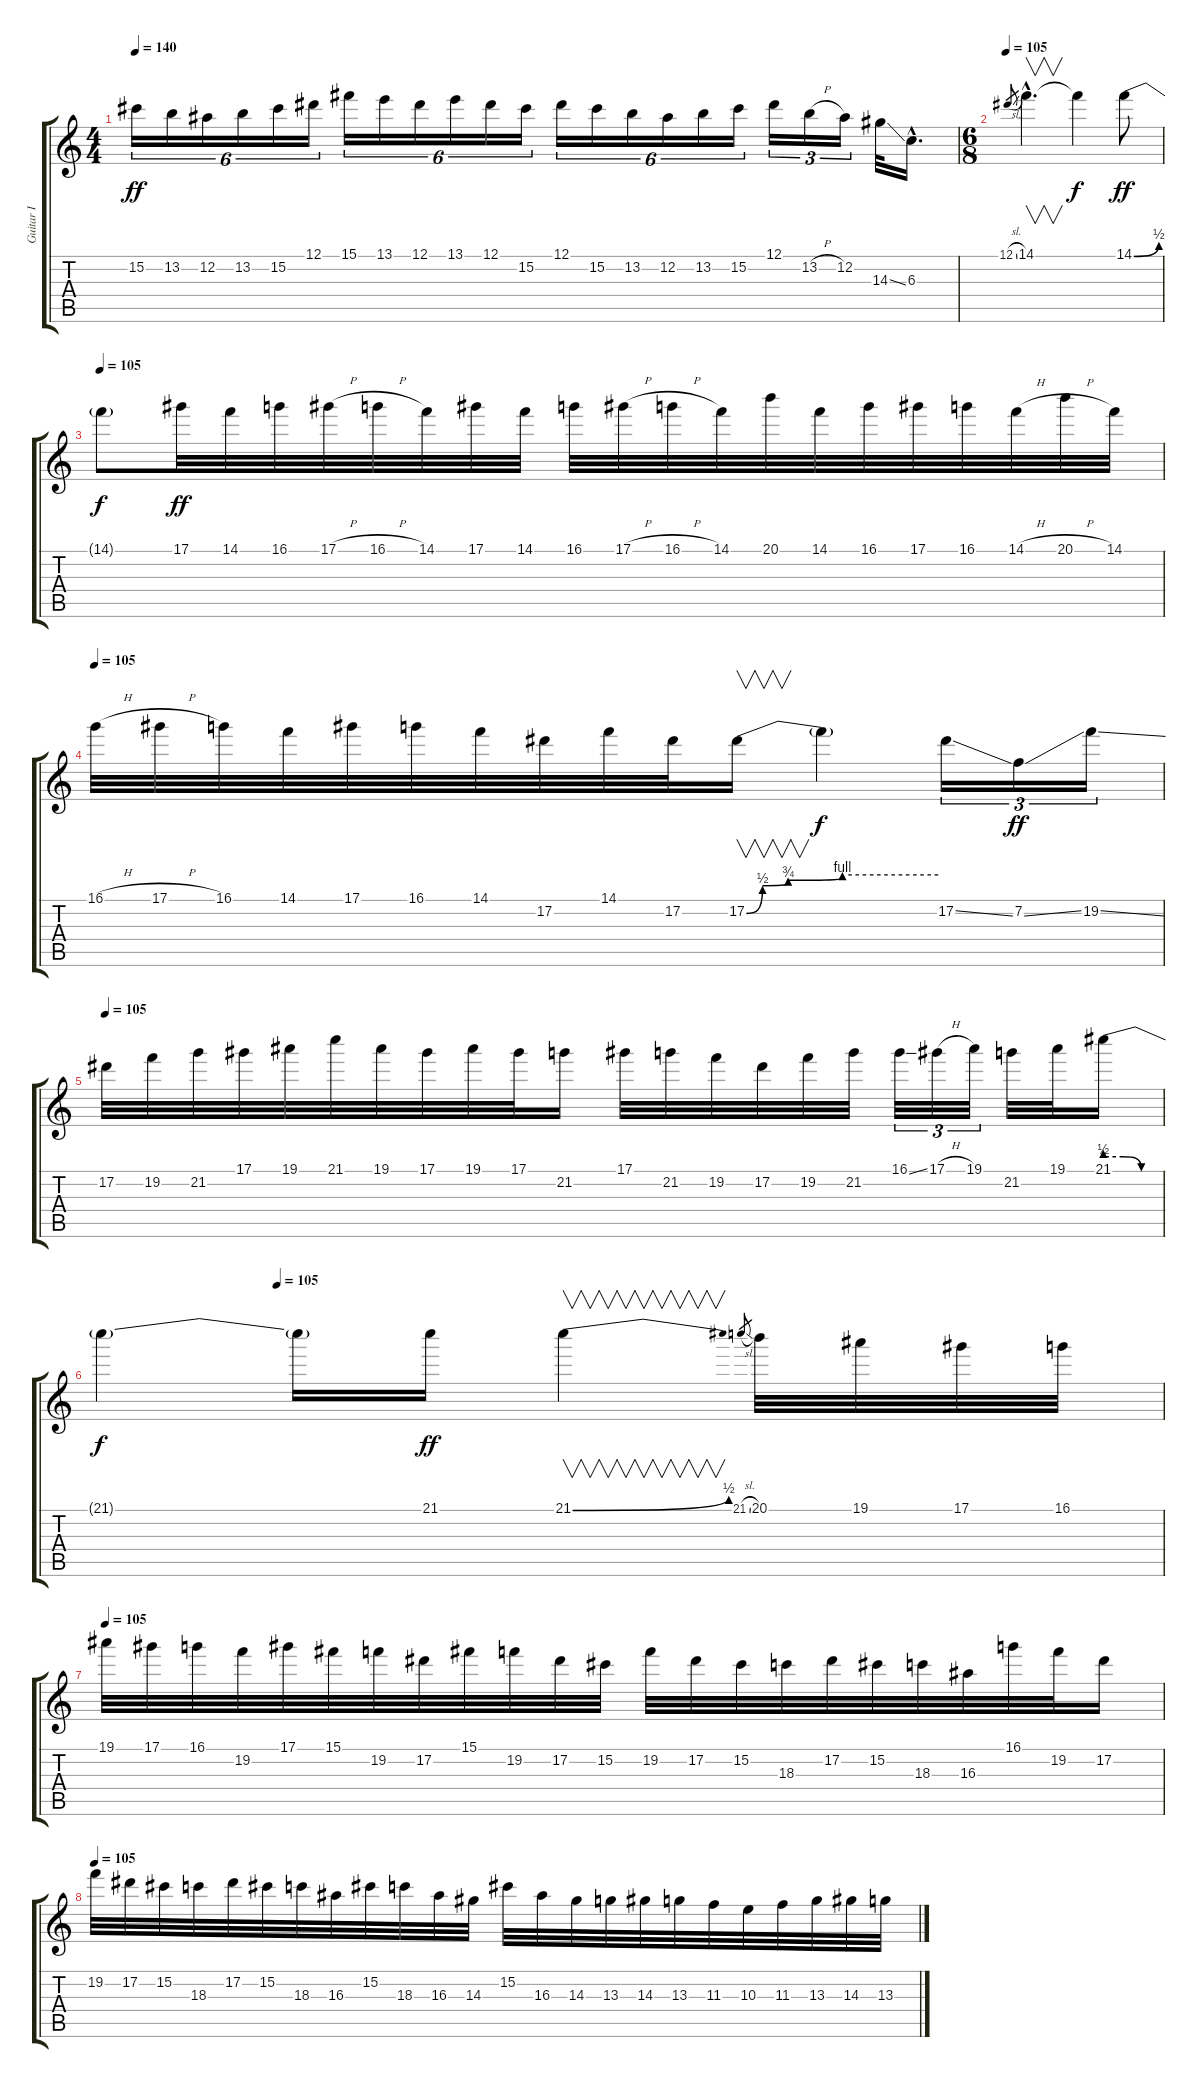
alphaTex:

\track ("Guitar I" "Guitar I") {instrument distortionguitar}
\staff {score tabs}
\tuning (Eb4 Bb3 Gb3 Db3 Ab2 Eb2) {hide}
\ts (4 4)
\tempo 140
\clef g2
\ks c
15.2.16{tu (6 4) dy ff} 13.2.16{tu (6 4)} 12.2.16{tu (6 4)} 13.2.16{tu (6 4)} 15.2.16{tu (6 4)} 12.1.16{tu (6 4)} 15.1.16{tu (6 4)} 13.1.16{tu (6 4)} 12.1.16{tu (6 4)} 13.1.16{tu (6 4)} 12.1.16{tu (6 4)} 15.2.16{tu (6 4)} 12.1.16{tu (6 4)} 15.2.16{tu (6 4)} 13.2.16{tu (6 4)} 12.2.16{tu (6 4)} 13.2.16{tu (6 4)} 15.2.16{tu (6 4)} 12.1.16{tu (3 2)} 13.2{h}.16{tu (3 2)} 12.2.16{tu (3 2)} 14.3{ss}.32 6.3{hac}.16{d} |
\ts (6 8)
\tempo 105
12.1{sl}.8{gr} 14.1{hac}.4{v d} 14.1{t}.4{dy f} 14.1{be (bend 0 0 60 2)}.8{dy ff} |
\tempo 105
14.1{t}.8{dy f} 17.1.32{dy ff} 14.1.32 16.1.32 17.1{h}.32 16.1{h}.32 14.1.32 17.1.32 14.1.32 16.1.32 17.1{h}.32 16.1{h}.32 14.1.32 20.1.32 14.1.32 16.1.32 17.1.32 16.1.32 14.1{h}.32 20.1{h}.32 14.1.32 |
\tempo 105
16.1{h}.32 17.1{h}.32 16.1.32 14.1.32 17.1.32 16.1.32 14.1.32 17.2.32 14.1.32 17.2.32 17.2{be (custom 0 0 5 2 13 3 30 4 60 4)}.16{v} 17.2{t}.4{dy f} 17.2{ss}.16{tu (3 2)} 7.2{ss}.16{tu (3 2) dy ff} 19.2{ss}.16{tu (3 2)} |
\tempo 105
17.2.32 19.2.32 21.2.32 17.1.32 19.1.32 21.1.32 19.1.32 17.1.32 19.1.32 17.1.32 21.2.16 17.1.32 21.2.32 19.2.32 17.2.32 19.2.32 21.2.32 16.1{ss}.32{tu (3 2)} 17.1{h}.32{tu (3 2)} 19.1.32{tu (3 2)} 21.2.32 19.1.32 21.1{be (custom 0 2 20 2 40 0 60 0)}.16 |
\tempo (105 0.16666666666666666)
21.1{t}.4{dy f} 21.1{t}.16 21.1.16{dy ff} 21.1{be (bend 0 0 60 2)}.4{v} 21.1{sl}.8{gr} 20.1.32 19.1.32 17.1.32 16.1.32 |
\tempo 105
19.1.32 17.1.32 16.1.32 19.2.32 17.1.32 15.1.32 19.2.32 17.2.32 15.1.32 19.2.32 17.2.32 15.2.32 19.2.32 17.2.32 15.2.32 18.3.32 17.2.32 15.2.32 18.3.32 16.3.32 16.1.32 19.2.32 17.2.16 |
\tempo 105
19.2.32 17.2.32 15.2.32 18.3.32 17.2.32 15.2.32 18.3.32 16.3.32 15.2.32 18.3.32 16.3.32 14.3.32 15.2.32 16.3.32 14.3.32 13.3.32 14.3.32 13.3.32 11.3.32 10.3.32 11.3.32 13.3.32 14.3.32 13.3.32
